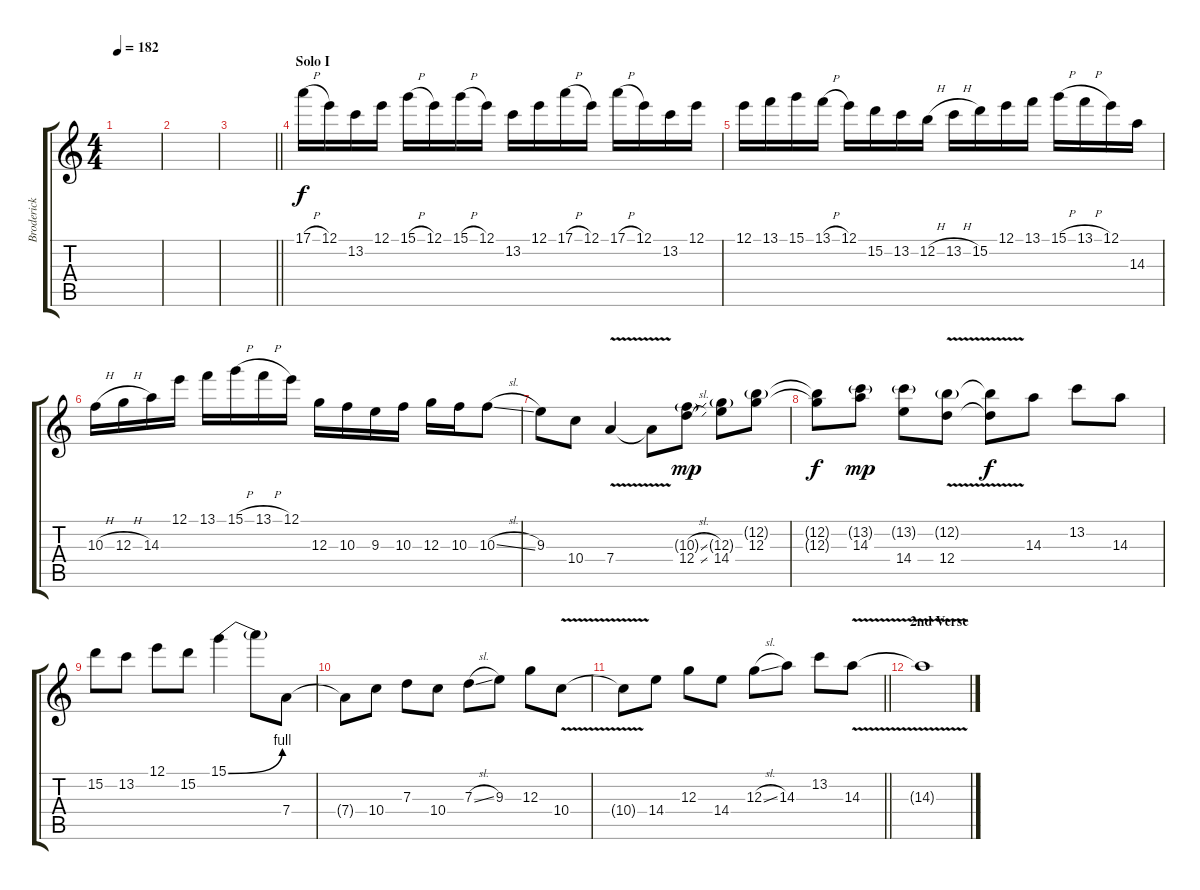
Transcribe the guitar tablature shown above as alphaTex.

\track ("Broderick Lead" "Broderick ") {instrument distortionguitar}
\staff {score tabs}
\tuning (E4 B3 G3 D3 A2 E2) {hide}
\ts (4 4)
\tempo 182
\clef g2
\ks c
|
|
\barLineRight lightlight
|
\section ("" "Solo I")
17.1{h}.16 12.1.16 13.2.16 12.1.16 15.1{h}.16 12.1.16 15.1{h}.16 12.1.16 13.2.16 12.1.16 17.1{h}.16 12.1.16 17.1{h}.16 12.1.16 13.2.16 12.1.16 |
12.1.16 13.1.16 15.1.16 13.1{h}.16 12.1.16 15.2.16 13.2.16 12.2{h}.16 13.2{h}.16 15.2.16 12.1.16 13.1.16 15.1{h}.16 13.1{h}.16 12.1.16 14.3.16 |
10.3{h}.16 12.3{h}.16 14.3.16 12.1.16 13.1.16 15.1{h}.16 13.1{h}.16 12.1.16 12.3.16 10.3.16 9.3.16 10.3.16 12.3.16 10.3.16 10.3{sl}.8 |
9.3.8 10.4.8 7.4{v}.4 7.4{t}.8 (10.3{sl g} 12.4{sl}).8{dy mp} (12.3{g} 14.4).8 (12.2{g} 12.3).8 |
(12.2{t} 12.3{t}).8{dy f} (13.2{g} 14.3).8{dy mp} (13.2{g} 14.4).8 (12.2{g} 12.4{v}).8 (12.2{t} 12.4{t}).8{dy f} 14.3.8 13.2.8 14.3.8 |
15.2.8 13.2.8 12.1.8 15.2.8 15.1{be (bend 0 0 60 4)}.4 15.1{t}.8 7.4.8{balance 4} |
7.4{t}.8 10.4.8 7.3.8 10.4.8 7.3{sl}.8 9.3.8 12.3.8 10.4{v}.8 |
\barLineRight lightlight
10.4{t}.8 14.4.8 12.3.8 14.4.8 12.3{sl}.8 14.3.8 13.2.8 14.3{v}.8 |
\section ("" "2nd Verse")
14.3{t}.1
